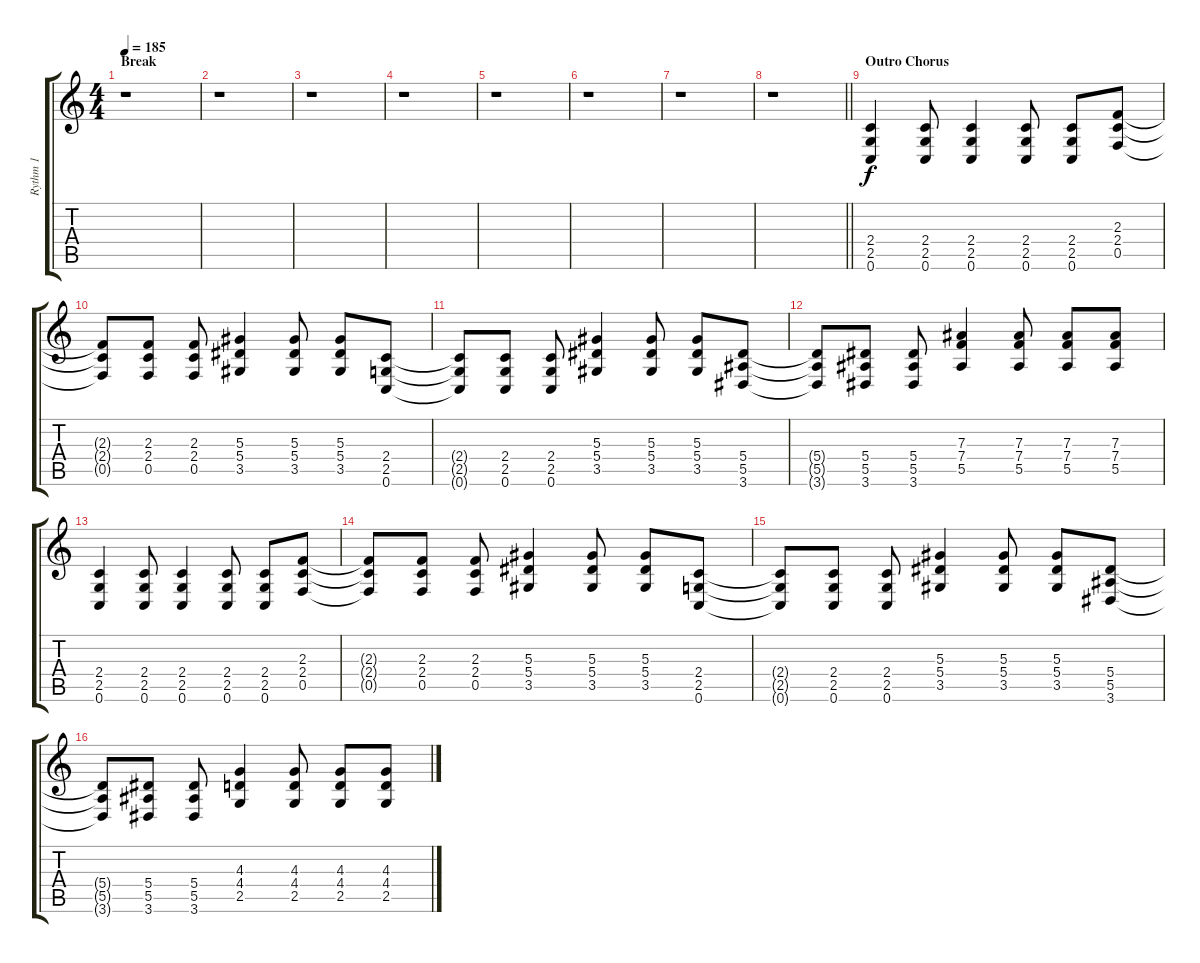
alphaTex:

\track ("Rythm 1" "Rythm 1") {instrument distortionguitar}
\staff {score tabs}
\tuning (C4 G3 Eb3 Bb2 F2 C2) {hide}
\ts (4 4)
\section ("" "Break")
\tempo 185
\clef g2
\ks c
r.1{dy f} |
r.1 |
r.1 |
r.1 |
r.1 |
r.1 |
r.1 |
\barLineRight lightlight
r.1 |
\section ("" "Outro Chorus")
(2.4 2.5 0.6).4 (2.4 2.5 0.6).8 (2.4 2.5 0.6).4 (2.4 2.5 0.6).8 (2.4 2.5 0.6).8 (2.3 2.4 0.5).8 |
(2.3{t} 2.4{t} 0.5{t}).8 (2.3 2.4 0.5).8 (2.3 2.4 0.5).8 (5.3 5.4 3.5).4 (5.3 5.4 3.5).8 (5.3 5.4 3.5).8 (2.4 2.5 0.6).8 |
(2.4{t} 2.5{t} 0.6{t}).8 (2.4 2.5 0.6).8 (2.4 2.5 0.6).8 (5.3 5.4 3.5).4 (5.3 5.4 3.5).8 (5.3 5.4 3.5).8 (5.4 5.5 3.6).8 |
(5.4{t} 5.5{t} 3.6{t}).8 (5.4 5.5 3.6).8 (5.4 5.5 3.6).8 (7.3 7.4 5.5).4 (7.3 7.4 5.5).8 (7.3 7.4 5.5).8 (7.3 7.4 5.5).8 |
(2.4 2.5 0.6).4 (2.4 2.5 0.6).8 (2.4 2.5 0.6).4 (2.4 2.5 0.6).8 (2.4 2.5 0.6).8 (2.3 2.4 0.5).8 |
(2.3{t} 2.4{t} 0.5{t}).8 (2.3 2.4 0.5).8 (2.3 2.4 0.5).8 (5.3 5.4 3.5).4 (5.3 5.4 3.5).8 (5.3 5.4 3.5).8 (2.4 2.5 0.6).8 |
(2.4{t} 2.5{t} 0.6{t}).8 (2.4 2.5 0.6).8 (2.4 2.5 0.6).8 (5.3 5.4 3.5).4 (5.3 5.4 3.5).8 (5.3 5.4 3.5).8 (5.4 5.5 3.6).8 |
(5.4{t} 5.5{t} 3.6{t}).8 (5.4 5.5 3.6).8 (5.4 5.5 3.6).8 (4.3 4.4 2.5).4 (4.3 4.4 2.5).8 (4.3 4.4 2.5).8 (4.3 4.4 2.5).8
